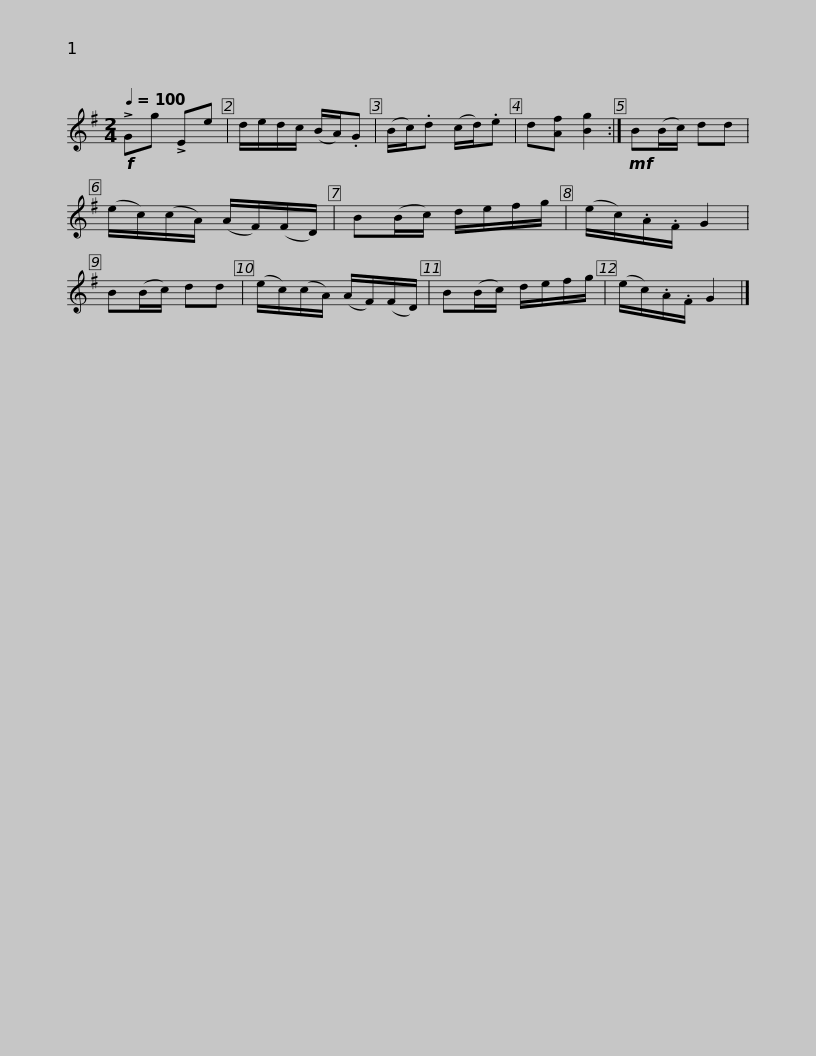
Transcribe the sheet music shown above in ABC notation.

X:1
L:1/8
Q:1/4=100
M:2/4
I:linebreak $
K:G
V:1 treble
V:1
!f! !>!Gg !>!Ee | d/e/d/c/ (B/A/).G | (B/c/).d (c/d/).e | d[Af] [Bg]2 :|!mf! B(B/c/) dd | %5
 (e/c/)(c/A/) (A/F/)(F/D/) | B(B/c/) d/e/f/g/ | (e/c/).A/.F/ G2 |$ B(B/c/) dd | (e/c/)(c/A/) (A/F/)(F/D/) | %10
 B(B/c/) d/e/f/g/ | (e/c/).A/.F/ G2 |] %12
